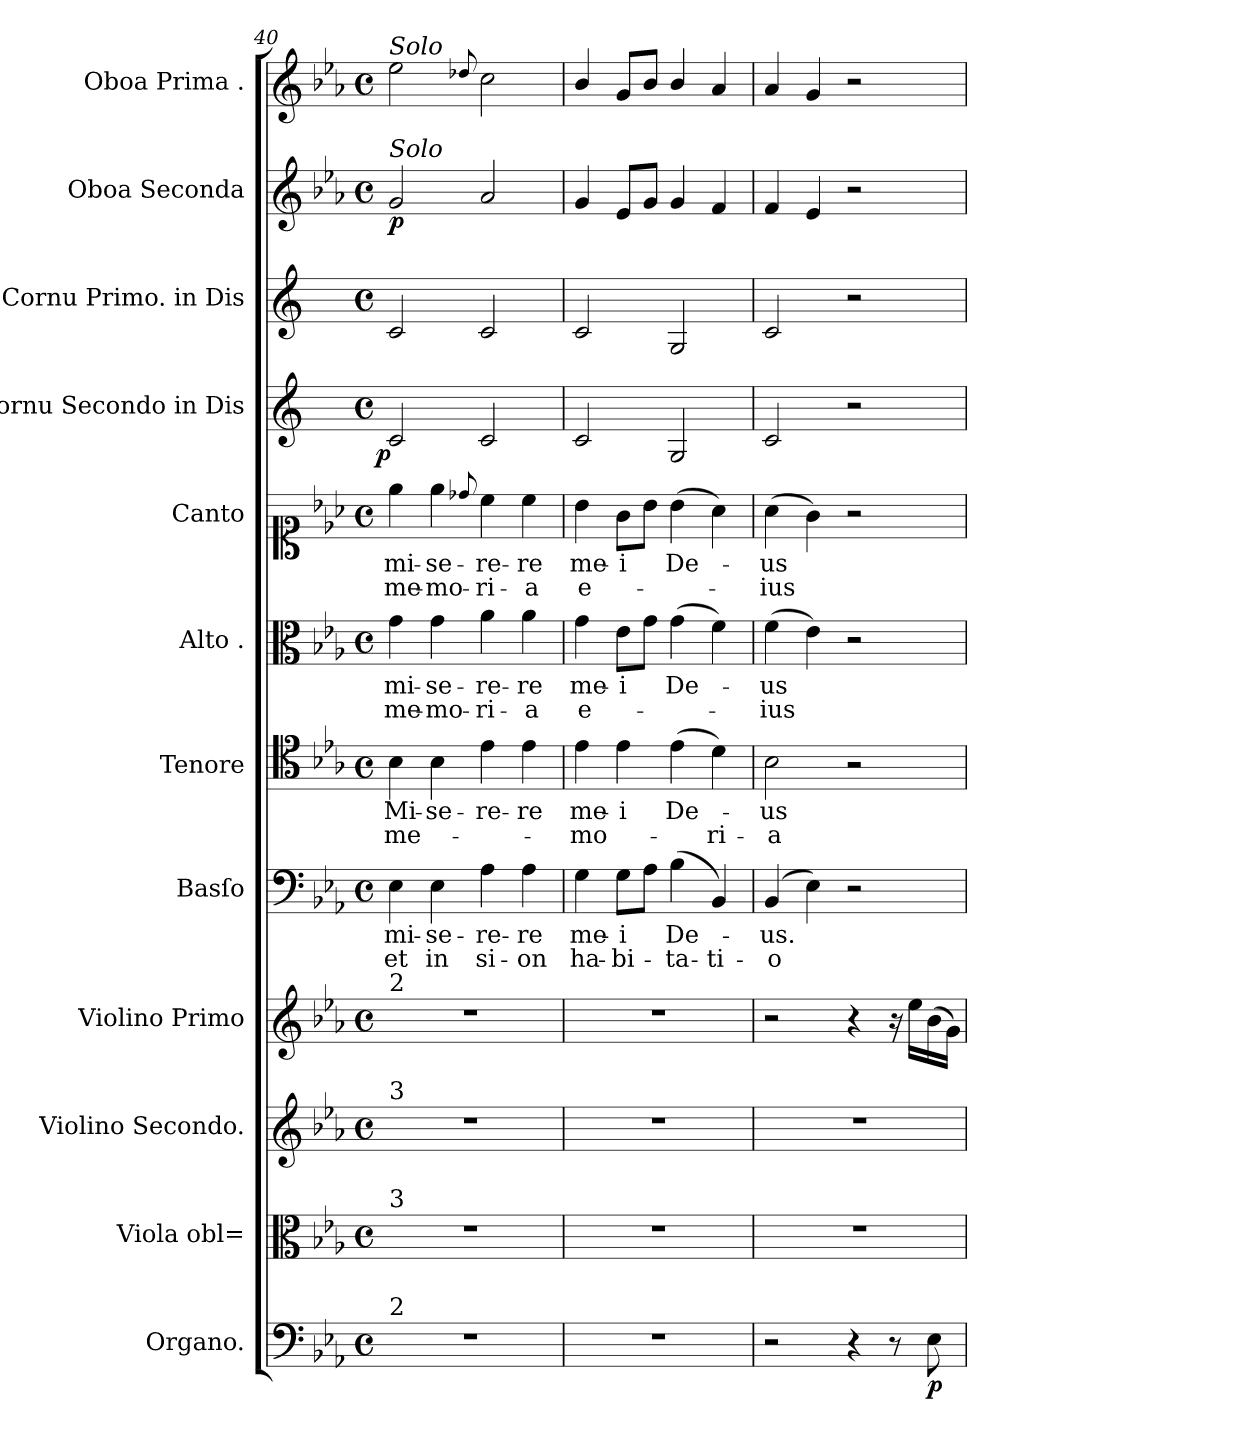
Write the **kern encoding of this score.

**kern	**dynam	**kern	**kern	**kern	**dynam	**kern	**text	**text	**kern	**text	**text	**kern	**text	**text	**kern	**text	**text	**kern	**dynam	**kern	**kern	**dynam	**kern
*part12	*part12	*part11	*part10	*part9	*part9	*part8	*part8	*part8	*part7	*part7	*part7	*part6	*part6	*part6	*part5	*part5	*part5	*part4	*part4	*part3	*part2	*part2	*part1
*staff12	*staff12	*staff11	*staff10	*staff9	*staff9	*staff8	*staff8	*staff8	*staff7	*staff7	*staff7	*staff6	*staff6	*staff6	*staff5	*staff5	*staff5	*staff4	*staff4	*staff3	*staff2	*staff2	*staff1
*I"Organo.	*	*I"Viola obl=	*I"Violino Secondo.	*I"Violino Primo	*	*I"Basſo	*	*	*I"Tenore	*	*	*I"Alto .	*	*	*I"Canto	*	*	*I"Cornu Secondo in Dis	*	*I"Cornu Primo. in Dis	*I"Oboa Seconda	*	*I"Oboa Prima .
*I'org	*	*I'vla obl	*I'vl 2	*I'vl 1	*	*I'B	*	*	*I'T	*	*	*I'A	*	*	*	*	*	*I'cor 2	*	*I'cor 1	*I'ob 2	*	*I'ob 1
*clefF4	*	*clefC3	*clefG2	*clefG2	*	*clefF4	*	*	*clefC4	*	*	*clefC3	*	*	*clefC1	*	*	*clefG2	*	*clefG2	*clefG2	*	*clefG2
*	*	*	*	*	*	*	*	*	*	*	*	*	*	*	*	*	*	*ITrd5c9	*	*ITrd5c9	*	*	*
*k[b-e-a-]	*	*k[b-e-a-]	*k[b-e-a-]	*k[b-e-a-]	*	*k[b-e-a-]	*	*	*k[b-e-a-]	*	*	*k[b-e-a-]	*	*	*k[b-e-a-]	*	*	*k[b-e-a-]	*	*k[b-e-a-]	*k[b-e-a-]	*	*k[b-e-a-]
*E-:	*	*E-:	*E-:	*E-:	*	*E-:	*	*	*E-:	*	*	*E-:	*	*	*E-:	*	*	*E-:	*	*E-:	*E-:	*	*E-:
*M4/4	*	*M4/4	*M4/4	*M4/4	*	*M4/4	*	*	*M4/4	*	*	*M4/4	*	*	*M4/4	*	*	*M4/4	*	*M4/4	*M4/4	*	*M4/4
*met(c)	*	*met(c)	*met(c)	*met(c)	*	*met(c)	*	*	*met(c)	*	*	*met(c)	*	*	*met(c)	*	*	*met(c)	*	*met(c)	*met(c)	*	*met(c)
=40	=40	=40	=40	=40	=40	=40	=40	=40	=40	=40	=40	=40	=40	=40	=40	=40	=40	=40	=40	=40	=40	=40	=40
!	!	!	!	!	!	!	!	!	!	!	!	!	!	!	!	!	!	!	!	!	!	!	!LO:TX:a:i:t=Solo
!	!	!	!	!	!	!	!	!	!	!	!	!	!	!	!	!	!	!	!	!	!LO:TX:a:i:t=Solo	!	!
!	!	!	!	!LO:TX:a:t=2	!	!	!	!	!	!	!	!	!	!	!	!	!	!	!	!	!	!	!
!	!	!	!LO:TX:a:t=3	!	!	!	!	!	!	!	!	!	!	!	!	!	!	!	!	!	!	!	!
!	!	!LO:TX:a:t=3	!	!	!	!	!	!	!	!	!	!	!	!	!	!	!	!	!	!	!	!	!
!LO:TX:a:t=2	!	!	!	!	!	!	!	!	!	!	!	!	!	!	!	!	!	!	!	!	!	!	!
!	!	!	!	!	!	!	!	!	!	!	!	!	!	!	!	!	!	!	!LO:DY:rj	!	!	!	!
1r	.	1r	1r	1r	.	4E-\	mi-	et	4B-\	Mi-	me-	4g\	mi-	me-	4ee-\	mi-	me-	2E-/	p	2E-/	2g/	p	2ee-\
.	.	.	.	.	.	4E-\	-se-	in	4B-\	-se-	.	4g\	-se-	-mo-	4ee-\	-se-	-mo-	.	.	.	.	.	.
.	.	.	.	.	.	.	.	.	.	.	.	.	.	.	8qqdd-X/	.	.	.	.	.	.	.	8qqdd-X/
.	.	.	.	.	.	4A-\	-re-	si-	4e-\	-re-	.	4a-\	-re-	-ri-	4cc\	-re-	-ri-	2E-/	.	2E-/	2a-/	.	2cc\
.	.	.	.	.	.	4A-\	-re	-on	4e-\	-re	.	4a-\	-re	-a	4cc\	-re	-a	.	.	.	.	.	.
=41	=41	=41	=41	=41	=41	=41	=41	=41	=41	=41	=41	=41	=41	=41	=41	=41	=41	=41	=41	=41	=41	=41	=41
1r	.	1r	1r	1r	.	4G\	me-	ha-	4e-\	me-	-mo-	4g\	me-	e-	4b-\	me-	e-	2E-/	.	2E-/	4g/	.	4b-/
.	.	.	.	.	.	8G\L	-i	-bi-	4e-\	-i	.	8e-\L	-i	.	8g\L	-i	.	.	.	.	8e-/L	.	8g/L
.	.	.	.	.	.	8A-\J	.	.	.	.	.	8g\J	.	.	8b-\J	.	.	.	.	.	8g/J	.	8b-/J
.	.	.	.	.	.	(<4B-\	De-	-ta-	(4e-\	De-	.	(4g\	De-	.	(4b-\	De-	.	2BB-/	.	2BB-/	4g/	.	4b-/
.	.	.	.	.	.	4BB-/)	.	-ti-	4d\)	.	-ri-	4f\)	.	.	4a-\)	.	.	.	.	.	4f/	.	4a-/
=42	=42	=42	=42	=42	=42	=42	=42	=42	=42	=42	=42	=42	=42	=42	=42	=42	=42	=42	=42	=42	=42	=42	=42
2r	.	1r	1r	2r	.	(<4BB-/	-us.	-o	2B-\	-us	-a	(4f\	-us	-ius	(4a-\	-us	-ius	2E-/	.	2E-/	4f/	.	4a-/
.	.	.	.	.	.	4E-\)	.	.	.	.	.	4e-\)	.	.	4g\)	.	.	.	.	.	4e-/	.	4g/
4r	.	.	.	4r	.	2r	.	.	2r	.	.	2r	.	.	2r	.	.	2r	.	2r	2r	.	2r
8r	.	.	.	16r	.	.	.	.	.	.	.	.	.	.	.	.	.	.	.	.	.	.	.
.	.	.	.	16ee-\LL	p&colon;	.	.	.	.	.	.	.	.	.	.	.	.	.	.	.	.	.	.
8E-\	p	.	.	(16b-\	.	.	.	.	.	.	.	.	.	.	.	.	.	.	.	.	.	.	.
.	.	.	.	16g\JJ)	.	.	.	.	.	.	.	.	.	.	.	.	.	.	.	.	.	.	.
=	=	=	=	=	=	=	=	=	=	=	=	=	=	=	=	=	=	=	=	=	=	=	=
*-	*-	*-	*-	*-	*-	*-	*-	*-	*-	*-	*-	*-	*-	*-	*-	*-	*-	*-	*-	*-	*-	*-	*-
